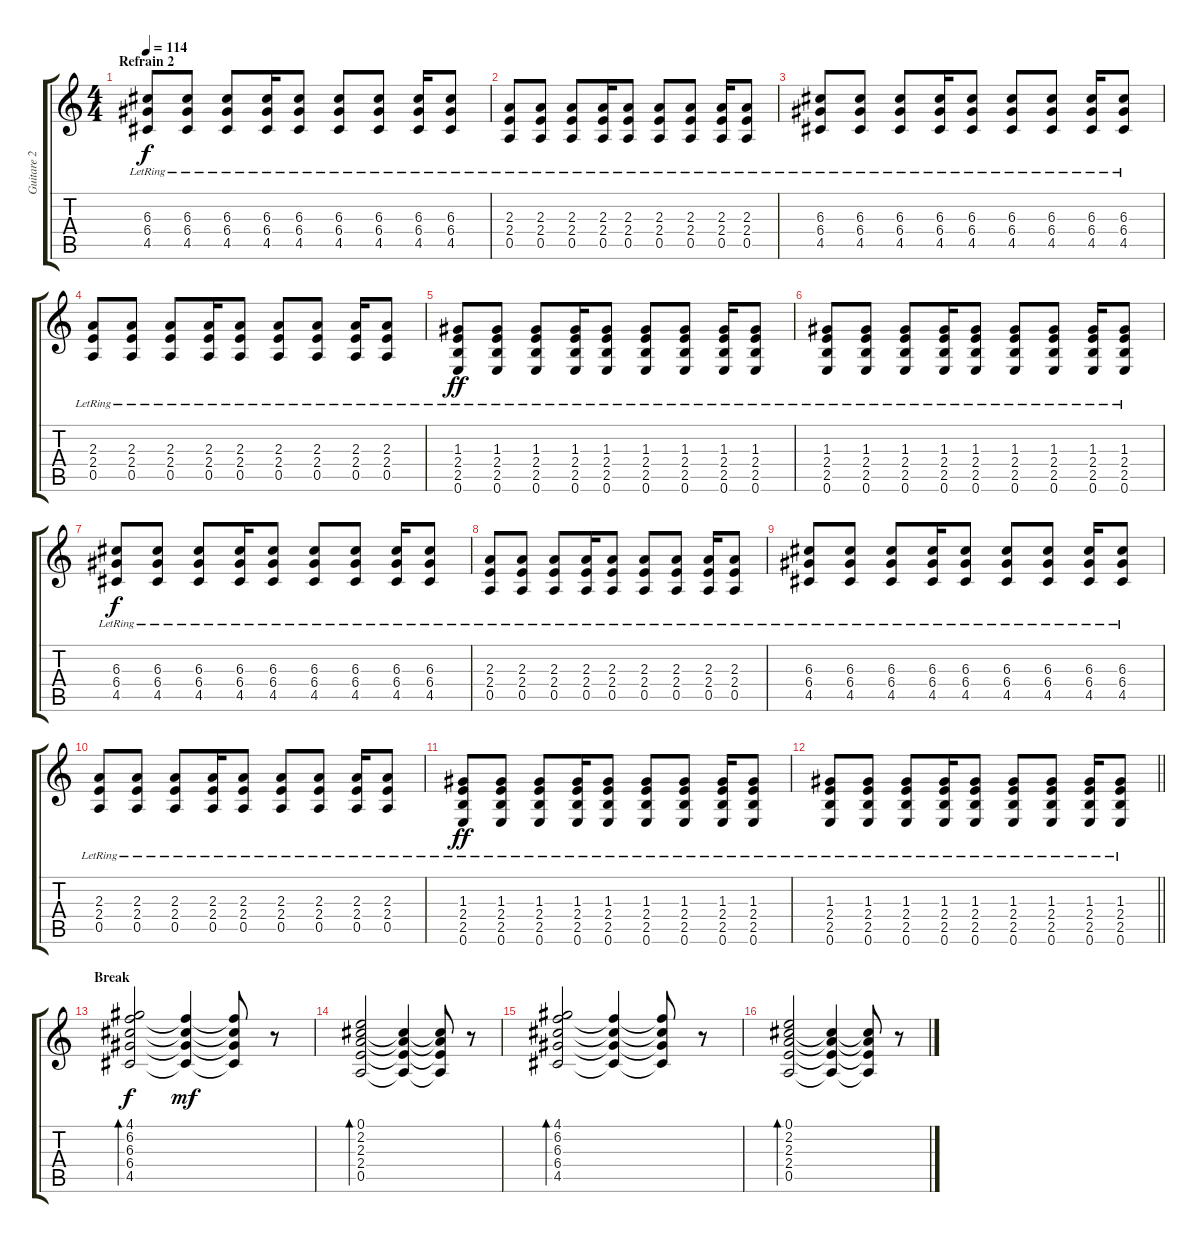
\track ("Guitare 2" "Guitare 2") {instrument overdrivenguitar}
\staff {score tabs}
\tuning (E4 B3 G3 D3 A2 E2) {hide}
\ts (4 4)
\section ("" "Refrain 2")
\tempo 114
\clef g2
\ks c
(6.3{lr} 6.4{lr} 4.5{lr}).8{dy f volume 10 instrument overdrivenguitar} (6.3{lr} 6.4{lr} 4.5{lr}).8 (6.3{lr} 6.4{lr} 4.5{lr}).8 (6.3{lr} 6.4{lr} 4.5{lr}).16 (6.3{lr} 6.4{lr} 4.5{lr}).8 (6.3{lr} 6.4{lr} 4.5{lr}).8 (6.3{lr} 6.4{lr} 4.5{lr}).8 (6.3{lr} 6.4{lr} 4.5{lr}).16 (6.3{lr} 6.4{lr} 4.5{lr}).8 |
(2.3{lr} 2.4{lr} 0.5{lr}).8 (2.3{lr} 2.4{lr} 0.5{lr}).8 (2.3{lr} 2.4{lr} 0.5{lr}).8 (2.3{lr} 2.4{lr} 0.5{lr}).16 (2.3{lr} 2.4{lr} 0.5{lr}).8 (2.3{lr} 2.4{lr} 0.5{lr}).8 (2.3{lr} 2.4{lr} 0.5{lr}).8 (2.3{lr} 2.4{lr} 0.5{lr}).16 (2.3{lr} 2.4{lr} 0.5{lr}).8 |
(6.3{lr} 6.4{lr} 4.5{lr}).8 (6.3{lr} 6.4{lr} 4.5{lr}).8 (6.3{lr} 6.4{lr} 4.5{lr}).8 (6.3{lr} 6.4{lr} 4.5{lr}).16 (6.3{lr} 6.4{lr} 4.5{lr}).8 (6.3{lr} 6.4{lr} 4.5{lr}).8 (6.3{lr} 6.4{lr} 4.5{lr}).8 (6.3{lr} 6.4{lr} 4.5{lr}).16 (6.3{lr} 6.4{lr} 4.5{lr}).8 |
(2.3{lr} 2.4{lr} 0.5{lr}).8 (2.3{lr} 2.4{lr} 0.5{lr}).8 (2.3{lr} 2.4{lr} 0.5{lr}).8 (2.3{lr} 2.4{lr} 0.5{lr}).16 (2.3{lr} 2.4{lr} 0.5{lr}).8 (2.3{lr} 2.4{lr} 0.5{lr}).8 (2.3{lr} 2.4{lr} 0.5{lr}).8 (2.3{lr} 2.4{lr} 0.5{lr}).16 (2.3{lr} 2.4{lr} 0.5{lr}).8 |
(1.3{lr} 2.4{lr} 2.5{lr} 0.6).8{dy ff} (1.3{lr} 2.4{lr} 2.5{lr} 0.6).8 (1.3{lr} 2.4{lr} 2.5{lr} 0.6).8 (1.3{lr} 2.4{lr} 2.5{lr} 0.6).16 (1.3{lr} 2.4{lr} 2.5{lr} 0.6).8 (1.3{lr} 2.4{lr} 2.5{lr} 0.6).8 (1.3{lr} 2.4{lr} 2.5{lr} 0.6).8 (1.3{lr} 2.4{lr} 2.5{lr} 0.6).16 (1.3{lr} 2.4{lr} 2.5{lr} 0.6).8 |
(1.3{lr} 2.4{lr} 2.5{lr} 0.6).8 (1.3{lr} 2.4{lr} 2.5{lr} 0.6).8 (1.3{lr} 2.4{lr} 2.5{lr} 0.6).8 (1.3{lr} 2.4{lr} 2.5{lr} 0.6).16 (1.3{lr} 2.4{lr} 2.5{lr} 0.6).8 (1.3{lr} 2.4{lr} 2.5{lr} 0.6).8 (1.3{lr} 2.4{lr} 2.5{lr} 0.6).8 (1.3{lr} 2.4{lr} 2.5{lr} 0.6).16 (1.3{lr} 2.4{lr} 2.5{lr} 0.6).8 |
(6.3{lr} 6.4{lr} 4.5{lr}).8{dy f} (6.3{lr} 6.4{lr} 4.5{lr}).8 (6.3{lr} 6.4{lr} 4.5{lr}).8 (6.3{lr} 6.4{lr} 4.5{lr}).16 (6.3{lr} 6.4{lr} 4.5{lr}).8 (6.3{lr} 6.4{lr} 4.5{lr}).8 (6.3{lr} 6.4{lr} 4.5{lr}).8 (6.3{lr} 6.4{lr} 4.5{lr}).16 (6.3{lr} 6.4{lr} 4.5{lr}).8 |
(2.3{lr} 2.4{lr} 0.5{lr}).8 (2.3{lr} 2.4{lr} 0.5{lr}).8 (2.3{lr} 2.4{lr} 0.5{lr}).8 (2.3{lr} 2.4{lr} 0.5{lr}).16 (2.3{lr} 2.4{lr} 0.5{lr}).8 (2.3{lr} 2.4{lr} 0.5{lr}).8 (2.3{lr} 2.4{lr} 0.5{lr}).8 (2.3{lr} 2.4{lr} 0.5{lr}).16 (2.3{lr} 2.4{lr} 0.5{lr}).8 |
(6.3{lr} 6.4{lr} 4.5{lr}).8 (6.3{lr} 6.4{lr} 4.5{lr}).8 (6.3{lr} 6.4{lr} 4.5{lr}).8 (6.3{lr} 6.4{lr} 4.5{lr}).16 (6.3{lr} 6.4{lr} 4.5{lr}).8 (6.3{lr} 6.4{lr} 4.5{lr}).8 (6.3{lr} 6.4{lr} 4.5{lr}).8 (6.3{lr} 6.4{lr} 4.5{lr}).16 (6.3{lr} 6.4{lr} 4.5{lr}).8 |
(2.3{lr} 2.4{lr} 0.5{lr}).8 (2.3{lr} 2.4{lr} 0.5{lr}).8 (2.3{lr} 2.4{lr} 0.5{lr}).8 (2.3{lr} 2.4{lr} 0.5{lr}).16 (2.3{lr} 2.4{lr} 0.5{lr}).8 (2.3{lr} 2.4{lr} 0.5{lr}).8 (2.3{lr} 2.4{lr} 0.5{lr}).8 (2.3{lr} 2.4{lr} 0.5{lr}).16 (2.3{lr} 2.4{lr} 0.5{lr}).8 |
(1.3{lr} 2.4{lr} 2.5{lr} 0.6).8{dy ff} (1.3{lr} 2.4{lr} 2.5{lr} 0.6).8 (1.3{lr} 2.4{lr} 2.5{lr} 0.6).8 (1.3{lr} 2.4{lr} 2.5{lr} 0.6).16 (1.3{lr} 2.4{lr} 2.5{lr} 0.6).8 (1.3{lr} 2.4{lr} 2.5{lr} 0.6).8 (1.3{lr} 2.4{lr} 2.5{lr} 0.6).8 (1.3{lr} 2.4{lr} 2.5{lr} 0.6).16 (1.3{lr} 2.4{lr} 2.5{lr} 0.6).8 |
\barLineRight lightlight
(1.3{lr} 2.4{lr} 2.5{lr} 0.6).8 (1.3{lr} 2.4{lr} 2.5{lr} 0.6).8 (1.3{lr} 2.4{lr} 2.5{lr} 0.6).8 (1.3{lr} 2.4{lr} 2.5{lr} 0.6).16 (1.3{lr} 2.4{lr} 2.5{lr} 0.6).8 (1.3{lr} 2.4{lr} 2.5{lr} 0.6).8 (1.3{lr} 2.4{lr} 2.5{lr} 0.6).8 (1.3{lr} 2.4{lr} 2.5{lr} 0.6).16 (1.3{lr} 2.4{lr} 2.5{lr} 0.6).8 |
\section ("" "Break")
(4.1 6.2 6.3 6.4 4.5).2{bd 60 dy f instrument electricguitarclean} (6.2{t} 6.3{t} 6.4{t} 4.5{t}).4{dy mf} (6.2{t} 6.3{t} 6.4{t} 4.5{t}).8 r.8 |
(0.1 2.2 2.3 2.4 0.5).2{bd 60} (2.2{t} 2.3{t} 2.4{t} 0.5{t}).4 (2.2{t} 2.3{t} 2.4{t} 0.5{t}).8 r.8 |
(4.1 6.2 6.3 6.4 4.5).2{bd 60} (6.2{t} 6.3{t} 6.4{t} 4.5{t}).4 (6.2{t} 6.3{t} 6.4{t} 4.5{t}).8 r.8 |
(0.1 2.2 2.3 2.4 0.5).2{bd 60} (2.2{t} 2.3{t} 2.4{t} 0.5{t}).4 (2.2{t} 2.3{t} 2.4{t} 0.5{t}).8 r.8
